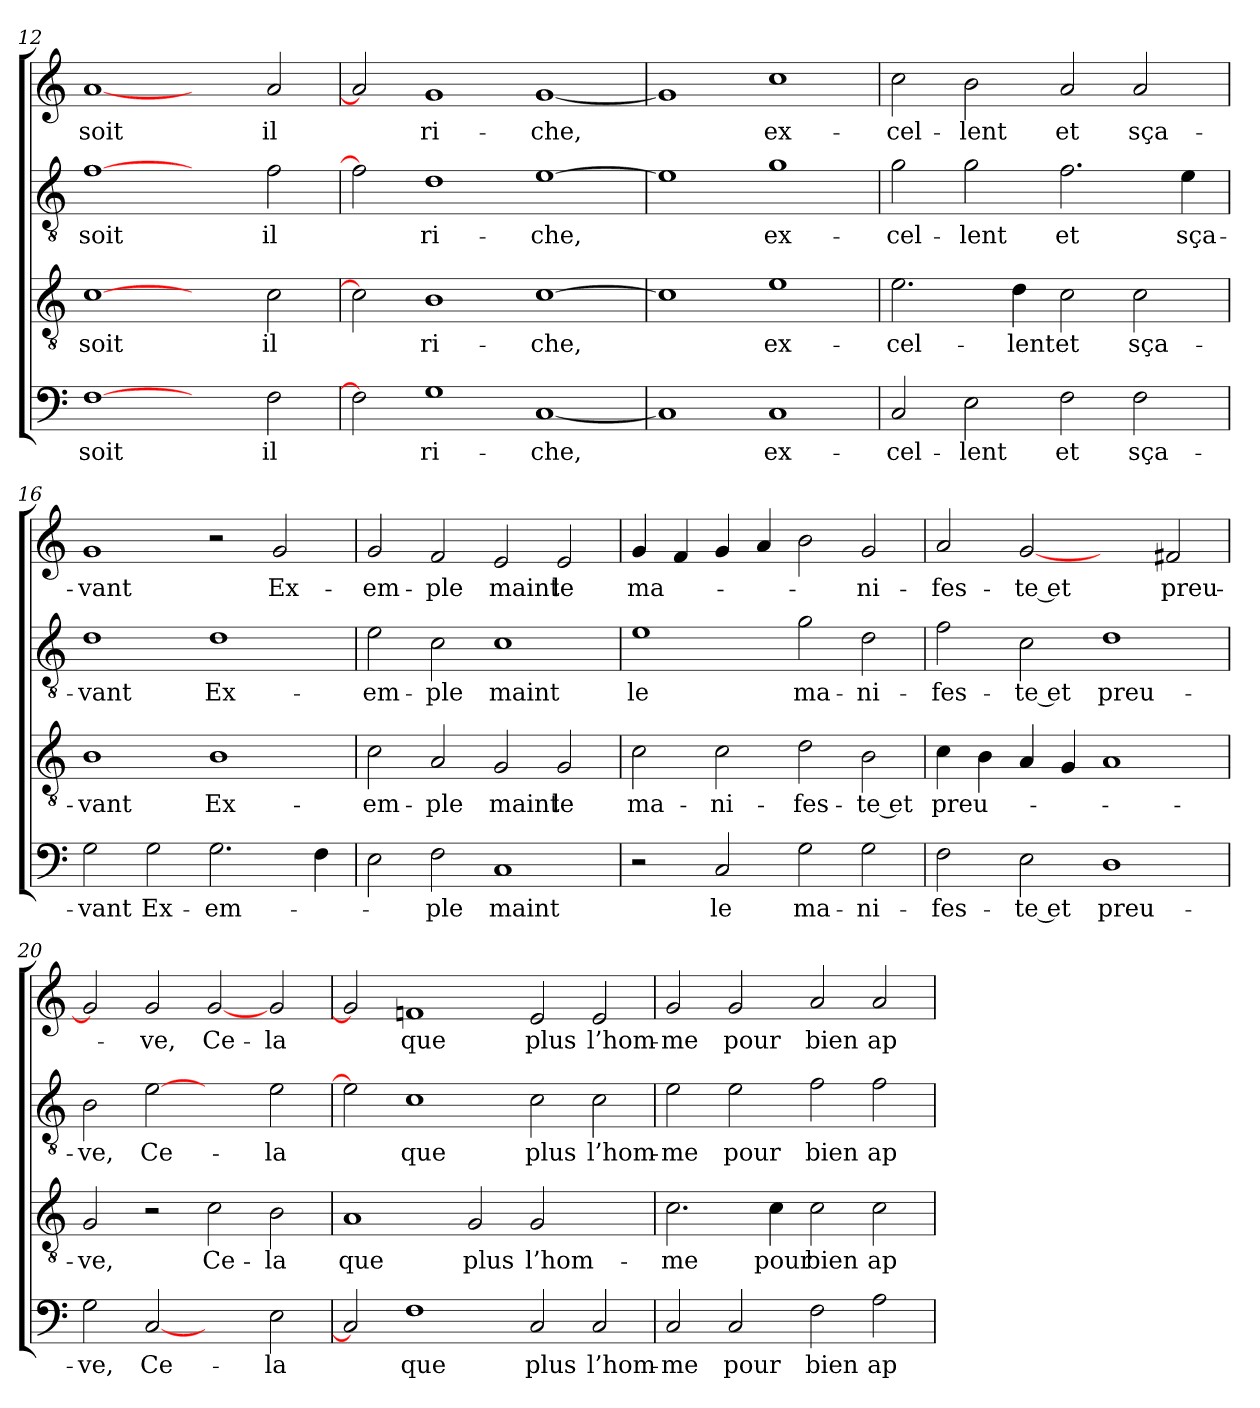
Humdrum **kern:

**kern	**text	**kern	**text	**kern	**text	**kern	**text
*part4	*part4	*part3	*part3	*part2	*part2	*part1	*part1
*staff4	*staff4	*staff3	*staff3	*staff2	*staff2	*staff1	*staff1
*clefF4	*	*clefGv2	*	*clefGv2	*	*clefG2	*
*k[]	*	*k[]	*	*k[]	*	*k[]	*
=12	=12	=12	=12	=12	=12	=12	=12
[1F	soit	[1c	soit	[1f	soit	[1a	soit
2ryy	.	2ryy	.	2ryy	.	2ryy	.
2F	il	2c	il	2f	il	2a	il
=13	=13	=13	=13	=13	=13	=13	=13
2F]	.	2c]	.	2f]	.	2a]	.
1G	ri-	1B	ri-	1d	ri-	1g	ri-
[1C	-che,	[1c	-che,	[1e	-che,	[1g	-che,
=14	=14	=14	=14	=14	=14	=14	=14
1C]	.	1c]	.	1e]	.	1g]	.
1C	ex-	1e	ex-	1g	ex-	1cc	ex-
!!LO:PB:g=z
=15	=15	=15	=15	=15	=15	=15	=15
2C	-cel-	2.e	-cel-	2g	-cel-	2cc	-cel-
2E	-lent	.	.	2g	-lent	2b	-lent
.	.	4d	-lent	.	.	.	.
2F	et	2c	et	2.f	et	2a	et
2F	sça-	2c	sça-	.	.	2a	sça-
.	.	.	.	4e	sça-	.	.
=16	=16	=16	=16	=16	=16	=16	=16
2G	-vant	1B	-vant	1d	-vant	1g	-vant
2G	Ex-	.	.	.	.	.	.
2.G	-em-	1B	Ex-	1d	Ex-	2r	.
.	.	.	.	.	.	2g	Ex-
4F	.	.	.	.	.	.	.
=17	=17	=17	=17	=17	=17	=17	=17
2E	.	2c	-em-	2e	-em-	2g	-em-
2F	-ple	2A	-ple	2c	-ple	2f	-ple
1C	maint	2G	maint	1c	maint	2e	maint
.	.	2G	le	.	.	2e	le
=18	=18	=18	=18	=18	=18	=18	=18
2r	.	2c	ma-	1e	le	4g	ma-
.	.	.	.	.	.	4f	.
2C	le	2c	-ni-	.	.	4g	.
.	.	.	.	.	.	4a	.
2G	ma-	2d	-fes-	2g	ma-	2b	.
2G	-ni-	2B	-te et	2d	-ni-	2g	-ni-
!!LO:LB:g=z
=19	=19	=19	=19	=19	=19	=19	=19
2F	-fes-	4c	preu-	2f	-fes-	2a	-fes-
.	.	4B	.	.	.	.	.
2E	-te et	4A	.	2c	-te et	[2g	-te et
.	.	4G	.	.	.	.	.
1D	preu-	1A	.	1d	preu-	2ryy	.
.	.	.	.	.	.	2f#X	preu-
=20	=20	=20	=20	=20	=20	=20	=20
2G	-ve,	2G	-ve,	2B	-ve,	2g]	.
[2C	Ce-	2r	.	[2e	Ce-	2g	-ve,
2ryy	.	2c	Ce-	2ryy	.	[2g	Ce-
2E	-la	2B	-la	2e	-la	2g	-la
=21	=21	=21	=21	=21	=21	=21	=21
2C]	.	1A	que	2e]	.	2g]	.
1F	que	.	.	1c	que	1fn	que
.	.	2G	plus	.	.	.	.
2C	plus	2G	l’hom-	2c	plus	2e	plus
2C	l’hom-	2ryy	.	2c	l’hom-	2e	l’hom-
=22	=22	=22	=22	=22	=22	=22	=22
2C	-me	2.c	-me	2e	-me	2g	-me
2C	pour	.	.	2e	pour	2g	pour
.	.	4c	pour	.	.	.	.
2F	bien	2c	bien	2f	bien	2a	bien
2A	ap-	2c	ap-	2f	ap-	2a	ap-
=	=	=	=	=	=	=	=
*-	*-	*-	*-	*-	*-	*-	*-
